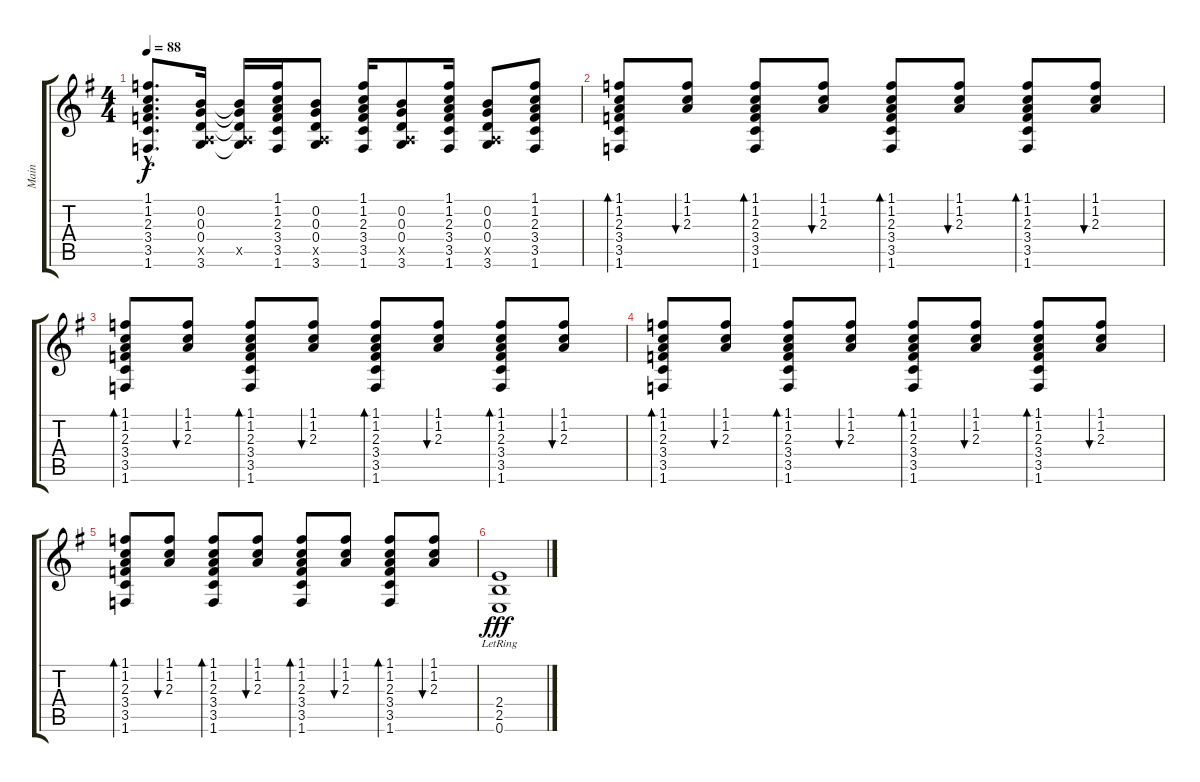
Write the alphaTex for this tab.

\track ("Main" "Main") {instrument overdrivenguitar}
\staff {score tabs}
\tuning (E4 B3 G3 D3 A2 E2) {hide}
\ts (4 4)
\tempo 88
\clef g2
\ks g
(1.1{hac} 1.2{hac} 2.3{hac} 3.4{hac} 3.5{hac} 1.6{hac}).8{d dy f} (0.2 0.3 0.4 0.5{x} 3.6).16 (0.2{t} 0.3{t} 0.4{t} 0.5{x} 3.6{t}).16 (1.1 1.2 2.3 3.4 3.5 1.6).16 (0.2 0.3 0.4 0.5{x} 3.6).8 (1.1 1.2 2.3 3.4 3.5 1.6).16 (0.2 0.3 0.4 0.5{x} 3.6).8 (1.1 1.2 2.3 3.4 3.5 1.6).16 (0.2 0.3 0.4 0.5{x} 3.6).8 (1.1 1.2 2.3 3.4 3.5 1.6).8 |
(1.1 1.2 2.3 3.4 3.5 1.6).8{bd 30} (1.1 1.2 2.3).8{bu 30} (1.1 1.2 2.3 3.4 3.5 1.6).8{bd 30} (1.1 1.2 2.3).8{bu 30} (1.1 1.2 2.3 3.4 3.5 1.6).8{bd 30} (1.1 1.2 2.3).8{bu 30} (1.1 1.2 2.3 3.4 3.5 1.6).8{bd 30} (1.1 1.2 2.3).8{bu 30} |
(1.1 1.2 2.3 3.4 3.5 1.6).8{bd 30} (1.1 1.2 2.3).8{bu 30} (1.1 1.2 2.3 3.4 3.5 1.6).8{bd 30} (1.1 1.2 2.3).8{bu 30} (1.1 1.2 2.3 3.4 3.5 1.6).8{bd 30} (1.1 1.2 2.3).8{bu 30} (1.1 1.2 2.3 3.4 3.5 1.6).8{bd 30} (1.1 1.2 2.3).8{bu 30} |
(1.1 1.2 2.3 3.4 3.5 1.6).8{bd 30} (1.1 1.2 2.3).8{bu 30} (1.1 1.2 2.3 3.4 3.5 1.6).8{bd 30} (1.1 1.2 2.3).8{bu 30} (1.1 1.2 2.3 3.4 3.5 1.6).8{bd 30} (1.1 1.2 2.3).8{bu 30} (1.1 1.2 2.3 3.4 3.5 1.6).8{bd 30} (1.1 1.2 2.3).8{bu 30} |
(1.1 1.2 2.3 3.4 3.5 1.6).8{bd 30} (1.1 1.2 2.3).8{bu 30} (1.1 1.2 2.3 3.4 3.5 1.6).8{bd 30} (1.1 1.2 2.3).8{bu 30} (1.1 1.2 2.3 3.4 3.5 1.6).8{bd 30} (1.1 1.2 2.3).8{bu 30} (1.1 1.2 2.3 3.4 3.5 1.6).8{bd 30} (1.1 1.2 2.3).8{bu 30} |
(2.4{lr} 2.5{lr} 0.6{lr}).1{dy fff}
